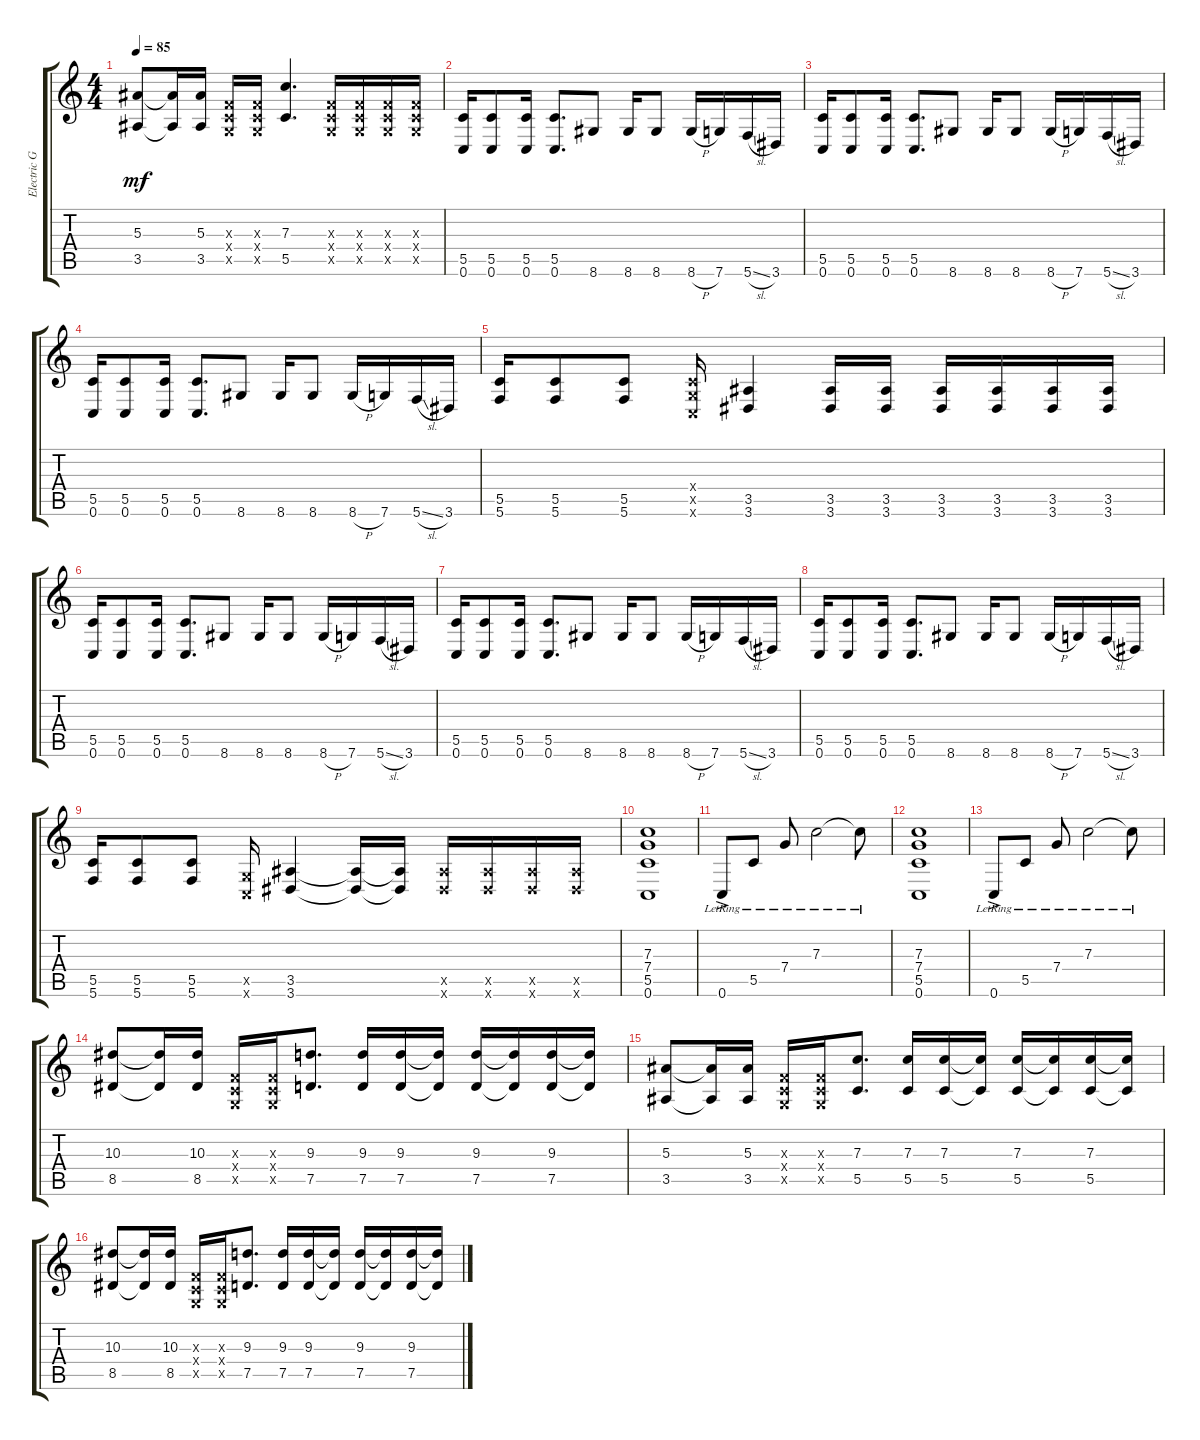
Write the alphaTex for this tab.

\track ("Electric Guitar rytm" "Electric G") {instrument distortionguitar}
\staff {score tabs}
\tuning (D4 A3 F3 C3 G2 C2) {hide}
\ts (4 4)
\tempo 85
\clef g2
\ks c
(5.3 3.5).8{dy mf} (5.3{t} 3.5{t}).16 (5.3 3.5).16 (0.3{x} 0.4{x} 0.5{x}).16 (0.3{x} 0.4{x} 0.5{x}).16 (7.3 5.5).4{d} (0.3{x} 0.4{x} 0.5{x}).16 (0.3{x} 0.4{x} 0.5{x}).16 (0.3{x} 0.4{x} 0.5{x}).16 (0.3{x} 0.4{x} 0.5{x}).16 |
(5.5 0.6).16 (5.5 0.6).8 (5.5 0.6).16 (5.5 0.6).8{d} 8.6.8 8.6.16 8.6.8 8.6{h}.16 7.6.16 5.6{sl}.16 3.6.16 |
(5.5 0.6).16 (5.5 0.6).8 (5.5 0.6).16 (5.5 0.6).8{d} 8.6.8 8.6.16 8.6.8 8.6{h}.16 7.6.16 5.6{sl}.16 3.6.16 |
(5.5 0.6).16 (5.5 0.6).8 (5.5 0.6).16 (5.5 0.6).8{d} 8.6.8 8.6.16 8.6.8 8.6{h}.16 7.6.16 5.6{sl}.16 3.6.16 |
(5.5 5.6).16 (5.5 5.6).8 (5.5 5.6).8 (0.4{x} 0.5{x} 0.6{x}).16 (3.5 3.6).4 (3.5 3.6).16 (3.5 3.6).16 (3.5 3.6).16 (3.5 3.6).16 (3.5 3.6).16 (3.5 3.6).16 |
(5.5 0.6).16 (5.5 0.6).8 (5.5 0.6).16 (5.5 0.6).8{d} 8.6.8 8.6.16 8.6.8 8.6{h}.16 7.6.16 5.6{sl}.16 3.6.16 |
(5.5 0.6).16 (5.5 0.6).8 (5.5 0.6).16 (5.5 0.6).8{d} 8.6.8 8.6.16 8.6.8 8.6{h}.16 7.6.16 5.6{sl}.16 3.6.16 |
(5.5 0.6).16 (5.5 0.6).8 (5.5 0.6).16 (5.5 0.6).8{d} 8.6.8 8.6.16 8.6.8 8.6{h}.16 7.6.16 5.6{sl}.16 3.6.16 |
(5.5 5.6).16 (5.5 5.6).8 (5.5 5.6).8 (0.5{x} 0.6{x}).16 (3.5 3.6).4 (3.5{t} 3.6{t}).16 (3.5{t} 3.6{t}).16 (3.5{x} 3.6{x}).16 (3.5{x} 3.6{x}).16 (3.5{x} 3.6{x}).16 (3.5{x} 3.6{x}).16 |
(7.3 7.4 5.5 0.6).1 |
0.6{ac lr}.8 5.5{lr}.8 7.4{lr}.8 7.3{lr}.2 7.3{lr t}.8 |
(7.3 7.4 5.5 0.6).1 |
0.6{ac lr}.8 5.5{lr}.8 7.4{lr}.8 7.3{lr}.2 7.3{lr t}.8 |
(10.3 8.5).8 (10.3{t} 8.5{t}).16 (10.3 8.5).16 (0.3{x} 0.4{x} 0.5{x}).16 (0.3{x} 0.4{x} 0.5{x}).16 (9.3 7.5).8{d} (9.3 7.5).16 (9.3 7.5).16 (9.3{t} 7.5{t}).16 (9.3 7.5).16 (9.3{t} 7.5{t}).16 (9.3 7.5).16 (9.3{t} 7.5{t}).16 |
(5.3 3.5).8 (5.3{t} 3.5{t}).16 (5.3 3.5).16 (0.3{x} 0.4{x} 0.5{x}).16 (0.3{x} 0.4{x} 0.5{x}).16 (7.3 5.5).8{d} (7.3 5.5).16 (7.3 5.5).16 (7.3{t} 5.5{t}).16 (7.3 5.5).16 (7.3{t} 5.5{t}).16 (7.3 5.5).16 (7.3{t} 5.5{t}).16 |
(10.3 8.5).8 (10.3{t} 8.5{t}).16 (10.3 8.5).16 (0.3{x} 0.4{x} 0.5{x}).16 (0.3{x} 0.4{x} 0.5{x}).16 (9.3 7.5).8{d} (9.3 7.5).16 (9.3 7.5).16 (9.3{t} 7.5{t}).16 (9.3 7.5).16 (9.3{t} 7.5{t}).16 (9.3 7.5).16 (9.3{t} 7.5{t}).16
